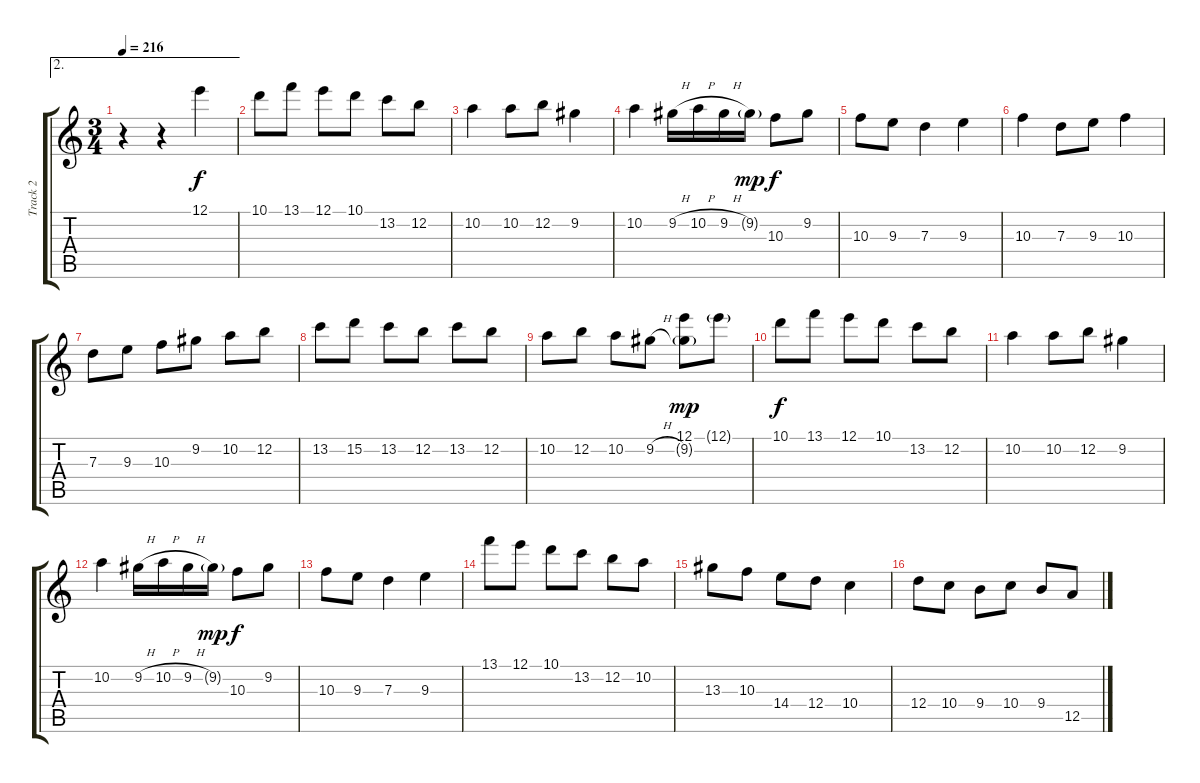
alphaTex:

\track ("Track 2" "Track 2") {instrument acousticguitarsteel}
\staff {score tabs}
\tuning (E4 B3 G3 D3 A2 E2) {hide}
\ae 2
\ts (3 4)
\tempo 216
\clef g2
\ks c
r.4{dy f} r.4 12.1.4 |
10.1.8 13.1.8 12.1.8 10.1.8 13.2.8 12.2.8 |
10.2.4 10.2.8 12.2.8 9.2.4 |
10.2.4 9.2{h}.16 10.2{h}.16 9.2{h}.16 9.2{g}.16{dy mp} 10.3.8{dy f} 9.2.8 |
10.3.8 9.3.8 7.3.4 9.3.4 |
10.3.4 7.3.8 9.3.8 10.3.4 |
7.3.8 9.3.8 10.3.8 9.2.8 10.2.8 12.2.8 |
13.2.8 15.2.8 13.2.8 12.2.8 13.2.8 12.2.8 |
10.2.8 12.2.8 10.2.8 9.2{h}.8 (12.1 9.2{g}).8{dy mp} 12.1{g}.8 |
10.1.8{dy f} 13.1.8 12.1.8 10.1.8 13.2.8 12.2.8 |
10.2.4 10.2.8 12.2.8 9.2.4 |
10.2.4 9.2{h}.16 10.2{h}.16 9.2{h}.16 9.2{g}.16{dy mp} 10.3.8{dy f} 9.2.8 |
10.3.8 9.3.8 7.3.4 9.3.4 |
13.1.8 12.1.8 10.1.8 13.2.8 12.2.8 10.2.8 |
13.3.8 10.3.8 14.4.8 12.4.8 10.4.4 |
12.4.8 10.4.8 9.4.8 10.4.8 9.4.8 12.5.8
